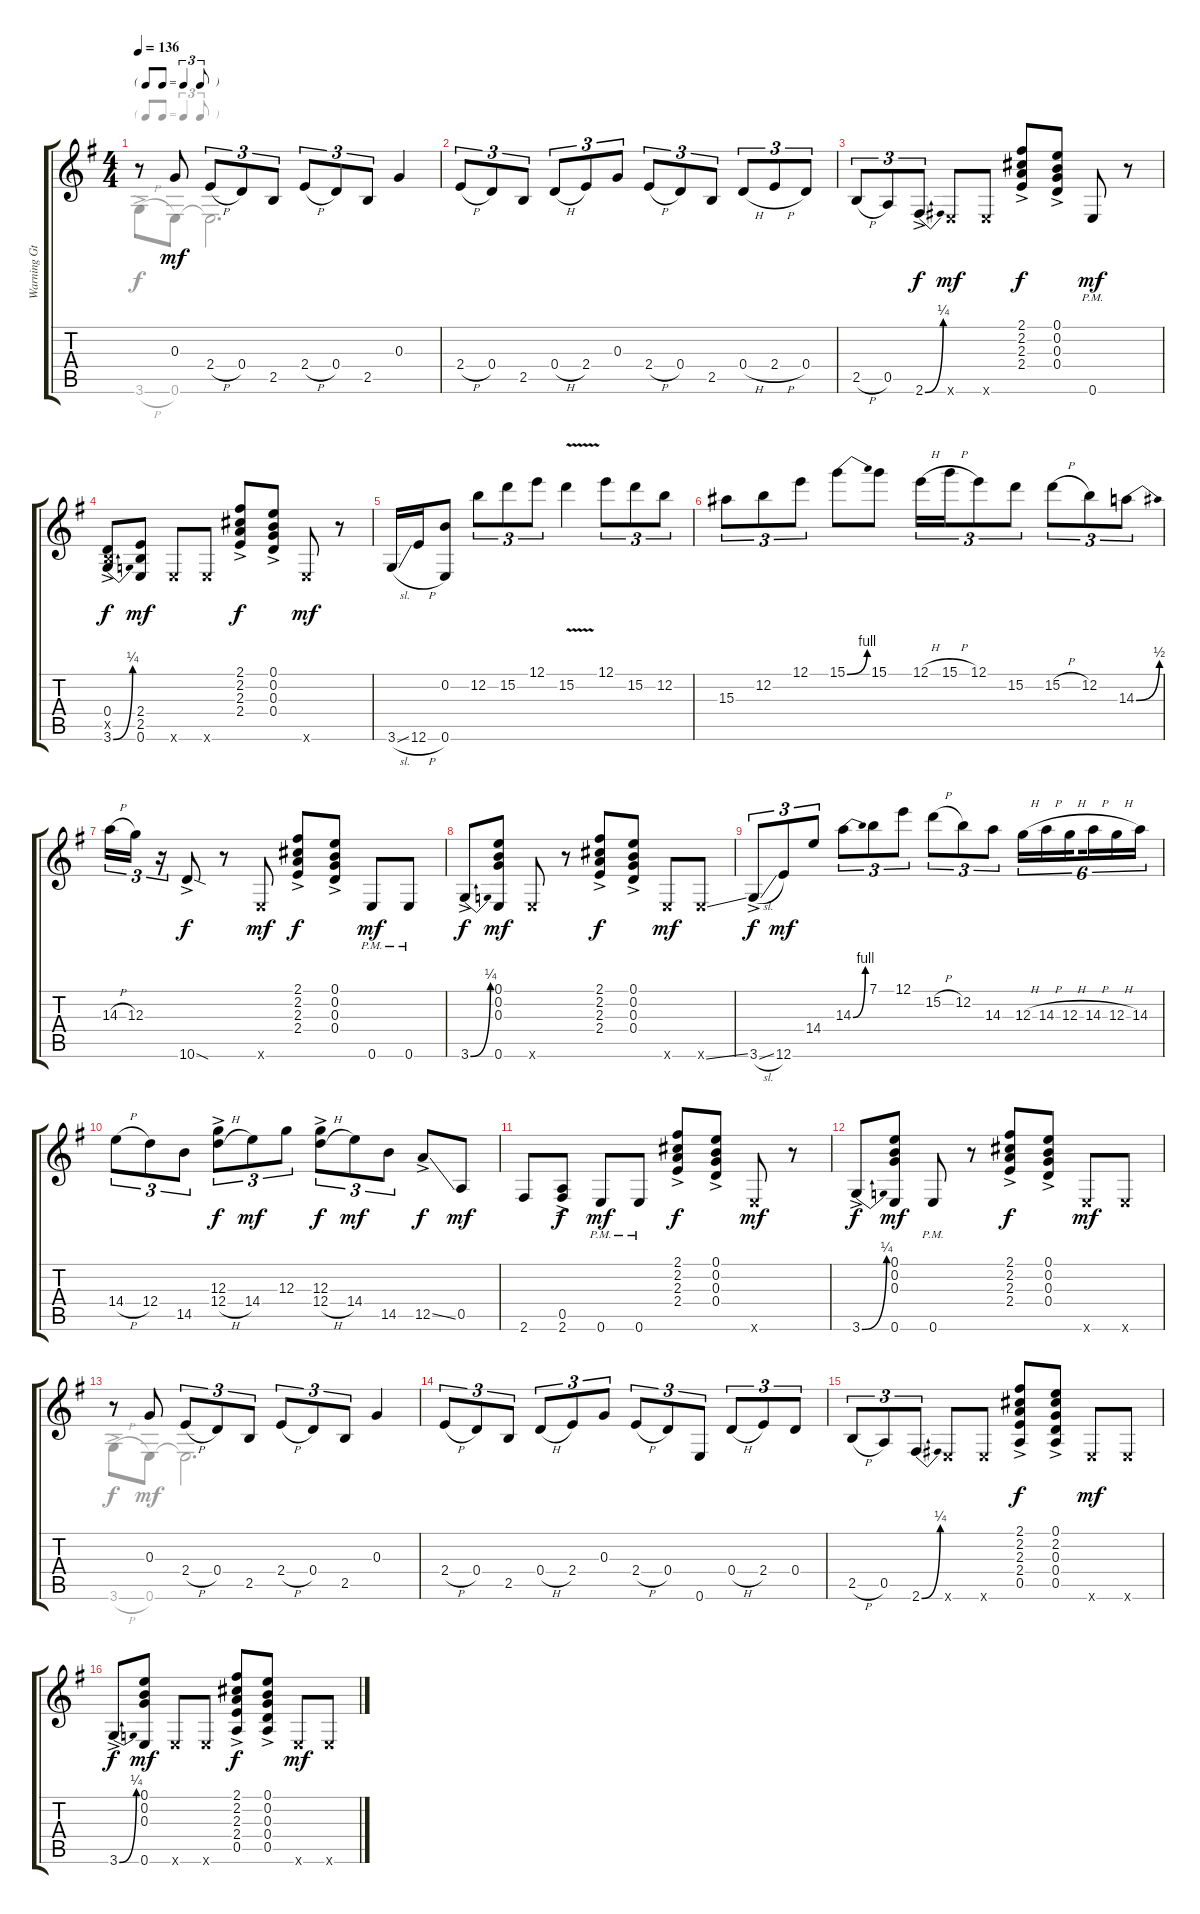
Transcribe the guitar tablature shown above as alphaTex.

\track ("Warning Gtr. 2 (Slight Dist. w/ Heavy Re" "Warning Gt") {instrument distortionguitar}
\staff {score tabs}
\tuning (E4 B3 G3 D3 A2 E2) {hide}
\voice
\ts (4 4)
\tf triplet8th
\tempo 136
\clef g2
\ks g
r.8{dy mf} 0.3.8 2.4{h}.8{tu (3 2)} 0.4.8{tu (3 2)} 2.5.8{tu (3 2)} 2.4{h}.8{tu (3 2)} 0.4.8{tu (3 2)} 2.5.8{tu (3 2)} 0.3.4 |
2.4{h}.8{tu (3 2)} 0.4.8{tu (3 2)} 2.5.8{tu (3 2)} 0.4{h}.8{tu (3 2)} 2.4.8{tu (3 2)} 0.3.8{tu (3 2)} 2.4{h}.8{tu (3 2)} 0.4.8{tu (3 2)} 2.5.8{tu (3 2)} 0.4{h}.8{tu (3 2)} 2.4{h}.8{tu (3 2)} 0.4.8{tu (3 2)} |
2.5{h}.8{tu (3 2)} 0.5.8{tu (3 2)} 2.6{be (bend 0 0 60 1) ac}.8{tu (3 2) dy f} 0.6{x}.8{dy mf} 0.6{x}.8 (2.1{ac} 2.2{ac} 2.3{ac} 2.4{ac}).8{dy f} (0.1{ac} 0.2{ac} 0.3{ac} 0.4{ac}).8 0.6{pm}.8{dy mf} r.8 |
(0.4{ac} 2.5{ac x} 3.6{be (bend 0 0 60 1) ac}).8{dy f} (2.4 2.5 0.6).8{dy mf} 0.6{x}.8 0.6{x}.8 (2.1{ac} 2.2{ac} 2.3{ac} 2.4{ac}).8{dy f} (0.1{ac} 0.2{ac} 0.3{ac} 0.4{ac}).8 0.6{x}.8{dy mf} r.8 |
3.6{sl}.16 12.6{h}.16 (0.2 0.6).8 12.2.8{tu (3 2)} 15.2.8{tu (3 2)} 12.1.8{tu (3 2)} 15.2{v}.4 12.1.8{tu (3 2)} 15.2.8{tu (3 2)} 12.2.8{tu (3 2)} |
15.3.8{tu (3 2)} 12.2.8{tu (3 2)} 12.1.8{tu (3 2)} 15.1{be (bend 0 0 60 4)}.8 15.1.8 12.1{h}.16{tu (3 2)} 15.1{h}.16{tu (3 2)} 12.1.8{tu (3 2)} 15.2.8{tu (3 2)} 15.2{h}.8{tu (3 2)} 12.2.8{tu (3 2)} 14.3{be (bend 0 0 60 2)}.8{tu (3 2)} |
14.3{h}.16{tu (3 2)} 12.3.16{tu (3 2)} r.16{tu (3 2)} 10.6{sod ac}.8{dy f} r.8 0.6{x}.8{dy mf} (2.1{ac} 2.2{ac} 2.3{ac} 2.4{ac}).8{dy f} (0.1{ac} 0.2{ac} 0.3{ac} 0.4{ac}).8 0.6{pm}.8{dy mf} 0.6{pm}.8 |
3.6{be (bend 0 0 60 1) ac}.8{dy f} (0.1 0.2 0.3 0.6).8{dy mf} 0.6{x}.8 r.8 (2.1{ac} 2.2{ac} 2.3{ac} 2.4{ac}).8{dy f} (0.1{ac} 0.2{ac} 0.3{ac} 0.4{ac}).8 0.6{x}.8{dy mf} 0.6{ss x}.8 |
3.6{sl ac}.8{tu (3 2) dy f} 12.6.8{tu (3 2) dy mf} 14.4.8{tu (3 2)} 14.3{be (bend 0 0 60 4)}.8{tu (3 2)} 7.1.8{tu (3 2)} 12.1.8{tu (3 2)} 15.2{h}.8{tu (3 2)} 12.2.8{tu (3 2)} 14.3.8{tu (3 2)} 12.3{h}.16{tu (6 4)} 14.3{h}.16{tu (6 4)} 12.3{h}.16{tu (6 4) beam splitsecondary} 14.3{h}.16{tu (6 4)} 12.3{h}.16{tu (6 4)} 14.3.16{tu (6 4)} |
14.4{h}.8{tu (3 2)} 12.4.8{tu (3 2)} 14.5.8{tu (3 2)} (12.3{ac} 12.4{h ac}).8{tu (3 2) dy f} 14.4.8{tu (3 2) dy mf} 12.3.8{tu (3 2)} (12.3{ac} 12.4{h ac}).8{tu (3 2) dy f} 14.4.8{tu (3 2) dy mf} 14.5.8{tu (3 2)} 12.5{ss ac}.8{dy f} 0.5.8{dy mf} |
2.6.8 (0.5{ac} 2.6{ac}).8{dy f} 0.6{pm}.8{dy mf} 0.6{pm}.8 (2.1{ac} 2.2{ac} 2.3{ac} 2.4{ac}).8{dy f} (0.1{ac} 0.2{ac} 0.3{ac} 0.4{ac}).8 0.6{x}.8{dy mf} r.8 |
3.6{be (bend 0 0 60 1) ac}.8{dy f} (0.1 0.2 0.3 0.6).8{dy mf} 0.6{pm}.8 r.8 (2.1{ac} 2.2{ac} 2.3{ac} 2.4{ac}).8{dy f} (0.1{ac} 0.2{ac} 0.3{ac} 0.4{ac}).8 0.6{x}.8{dy mf} 0.6{x}.8 |
r.8 0.3.8 2.4{h}.8{tu (3 2)} 0.4.8{tu (3 2)} 2.5.8{tu (3 2)} 2.4{h}.8{tu (3 2)} 0.4.8{tu (3 2)} 2.5.8{tu (3 2)} 0.3.4 |
2.4{h}.8{tu (3 2)} 0.4.8{tu (3 2)} 2.5.8{tu (3 2)} 0.4{h}.8{tu (3 2)} 2.4.8{tu (3 2)} 0.3.8{tu (3 2)} 2.4{h}.8{tu (3 2)} 0.4.8{tu (3 2)} 0.6.8{tu (3 2)} 0.4{h}.8{tu (3 2)} 2.4.8{tu (3 2)} 0.4.8{tu (3 2)} |
2.5{h}.8{tu (3 2)} 0.5.8{tu (3 2)} 2.6{be (bend 0 0 60 1)}.8{tu (3 2)} 0.6{x}.8 0.6{x}.8 (2.1{ac} 2.2{ac} 2.3{ac} 2.4{ac} 0.5{ac}).8{dy f} (0.1{ac} 2.2{ac} 0.3{ac} 0.4{ac} 0.5{ac}).8 0.6{x}.8{dy mf} 0.6{x}.8 |
3.6{be (bend 0 0 60 1) ac}.8{dy f} (0.1 0.2 0.3 0.6).8{dy mf} 0.6{x}.8 0.6{x}.8 (2.1{ac} 2.2{ac} 2.3{ac} 2.4{ac} 0.5{ac}).8{dy f} (0.1{ac} 0.2{ac} 0.3{ac} 0.4{ac} 0.5{ac}).8 0.6{x}.8{dy mf} 0.6{x}.8
\voice
\clef g2
\ottava regular
\simile none
\ks g
3.6{h ac}.8{dy f} 0.6.8{dy mf} 0.6{t}.2{d} |
|
|
|
|
|
|
|
|
|
|
|
3.6{h ac}.8{dy f} 0.6.8{dy mf} 0.6{t}.2{d} |
|
|
